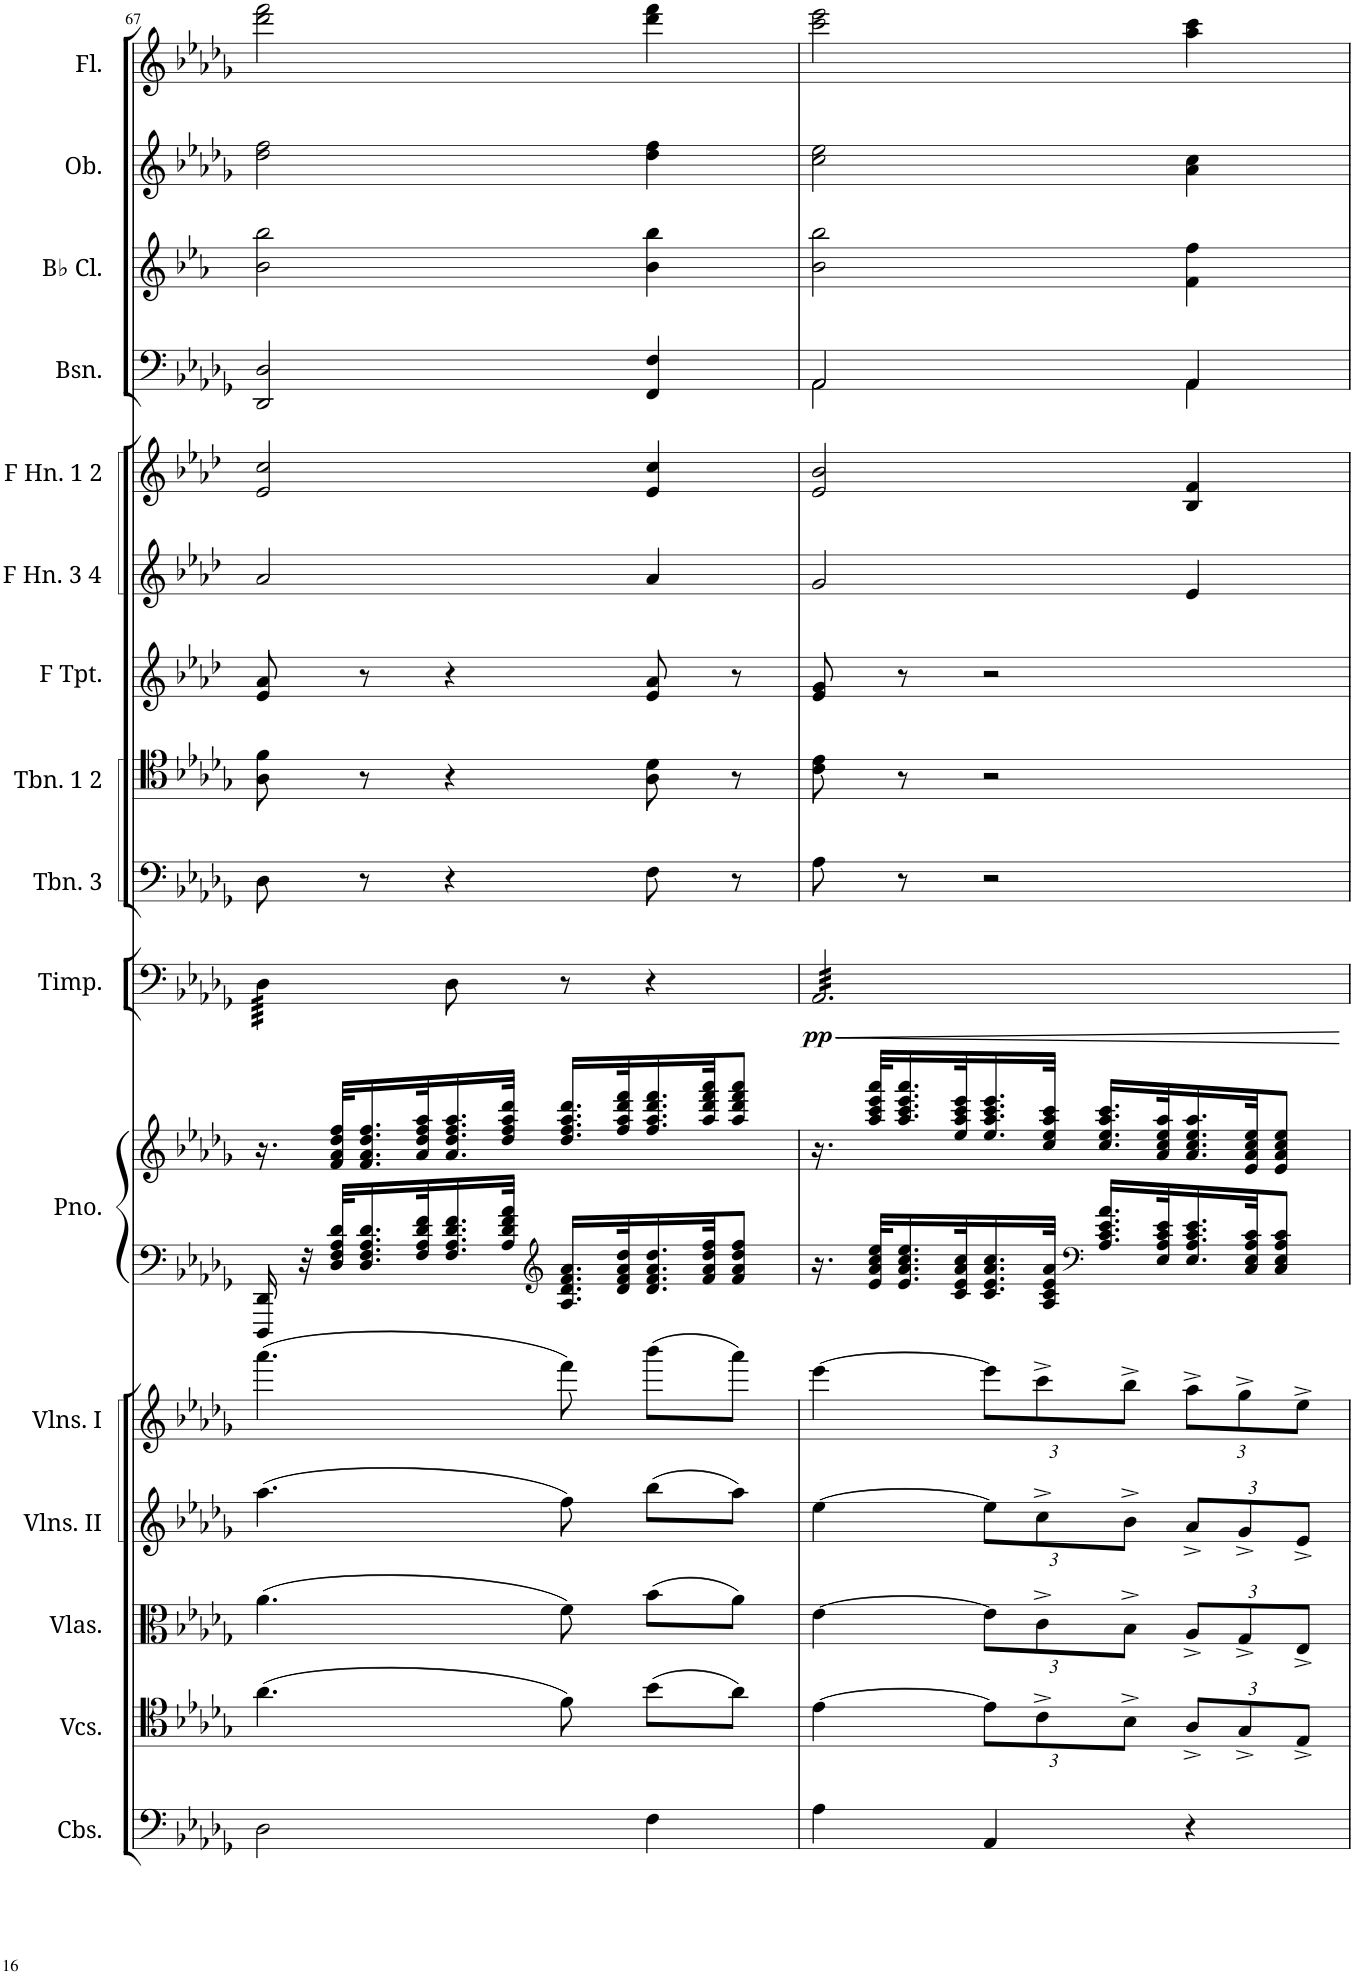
**kern	**kern	**kern	**kern	**kern	**kern	**kern	**kern	**dynam	**kern	**kern	**kern	**kern	**kern	**kern	**kern	**kern	**kern
*part16	*part15	*part14	*part13	*part12	*part11	*part11	*part10	*part10	*part9	*part8	*part7	*part6	*part5	*part4	*part3	*part2	*part1
*staff17	*staff16	*staff15	*staff14	*staff13	*staff12	*staff11	*staff10	*staff10	*staff9	*staff8	*staff7	*staff6	*staff5	*staff4	*staff3	*staff2	*staff1
*I"Contrabasses	*I"Violoncellos	*I"Violas	*I"Violins II	*I"Violins I	*I"Grand Piano	*	*I"Timpani (Ab-Db-Eb)	*	*I"Trombone 3	*I"Trombone 1 &amp; 2	*I"F Trumpet	*I"F Horn 3 &amp; 4	*I"F Horn 1 &amp; 2	*I"Bassoon	*I"Bb Clarinet	*I"Oboe	*I"Flute
*I'Cbs.	*I'Vcs.	*I'Vlas.	*I'Vlns. II	*I'Vlns. I	*I'Pno.	*	*I'Timp.	*	*I'Tbn. 3	*I'Tbn. 1 2	*I'F Tpt.	*I'F Hn. 3 4	*I'F Hn. 1 2	*I'Bsn.	*I'Bb Cl.	*I'Ob.	*I'Fl.
!!LO:PB:g=z
*clefF4	*clefC4	*clefC3	*clefG2	*clefG2	*clefF4	*clefG2	*clefF4	*	*clefF4	*clefC4	*clefG2	*clefG2	*clefG2	*clefF4	*clefG2	*clefG2	*clefG2
*Trd7c12	*	*	*	*	*	*	*	*	*	*	*Trd-3c-5	*Trd4c7	*Trd4c7	*	*Trd1c2	*	*
*k[b-e-a-d-g-]	*k[b-e-a-d-g-]	*k[b-e-a-d-g-]	*k[b-e-a-d-g-]	*k[b-e-a-d-g-]	*k[b-e-a-d-g-]	*k[b-e-a-d-g-]	*k[b-e-a-d-g-]	*	*k[b-e-a-d-g-]	*k[b-e-a-d-g-]	*k[b-e-a-d-]	*k[b-e-a-d-]	*k[b-e-a-d-]	*k[b-e-a-d-g-]	*k[b-e-a-]	*k[b-e-a-d-g-]	*k[b-e-a-d-g-]
*M6/8	*M6/8	*M6/8	*M6/8	*M6/8	*M6/8	*M6/8	*M6/8	*	*M6/8	*M6/8	*M6/8	*M6/8	*M6/8	*M6/8	*M6/8	*M6/8	*M6/8
=67	=67	=67	=67	=67	=67	=67	=67	=67	=67	=67	=67	=67	=67	=67	=67	=67	=67
*	*	*	*	*	*	*	*tremolo	*	*	*	*	*	*	*	*	*	*
2D-\	(4.a-\	(4.a-\	(4.aa-\	(4.aaa-\	16DDD-/ 16DD-/	16.r	64D-\LLLL	.	8D-\	8A-\ 8f\	8e-/ 8a-/	2a-/	2e-/ 2cc/	2DD-/ 2D-/	2b-\ 2bb-\	2dd-\ 2ff\	2ddd-\ 2fff\
.	.	.	.	.	.	.	64D-\	.	.	.	.	.	.	.	.	.	.
.	.	.	.	.	.	.	64D-\	.	.	.	.	.	.	.	.	.	.
.	.	.	.	.	.	.	64D-\	.	.	.	.	.	.	.	.	.	.
.	.	.	.	.	32r	.	64D-\	.	.	.	.	.	.	.	.	.	.
.	.	.	.	.	.	.	64D-\	.	.	.	.	.	.	.	.	.	.
.	.	.	.	.	32D-/ 32F/ 32A-/ 32d-/KLL	32f/ 32a-/ 32dd-/ 32ff/KLL	64D-\	.	.	.	.	.	.	.	.	.	.
.	.	.	.	.	.	.	64D-\	.	.	.	.	.	.	.	.	.	.
.	.	.	.	.	16.D-/ 16.F/ 16.A-/ 16.d-/	16.f/ 16.a-/ 16.dd-/ 16.ff/	64D-\	.	8r	8r	8r	.	.	.	.	.	.
.	.	.	.	.	.	.	64D-\	.	.	.	.	.	.	.	.	.	.
.	.	.	.	.	.	.	64D-\	.	.	.	.	.	.	.	.	.	.
.	.	.	.	.	.	.	64D-\	.	.	.	.	.	.	.	.	.	.
.	.	.	.	.	.	.	64D-\	.	.	.	.	.	.	.	.	.	.
.	.	.	.	.	.	.	64D-\	.	.	.	.	.	.	.	.	.	.
.	.	.	.	.	32F/ 32A-/ 32d-/ 32f/K	32a-/ 32dd-/ 32ff/ 32aa-/K	64D-\	.	.	.	.	.	.	.	.	.	.
.	.	.	.	.	.	.	64D-\JJJJ	.	.	.	.	.	.	.	.	.	.
*	*	*	*	*	*	*	*Xtremolo	*	*	*	*	*	*	*	*	*	*
.	.	.	.	.	16.F/ 16.A-/ 16.d-/ 16.f/	16.a-/ 16.dd-/ 16.ff/ 16.aa-/	8D-\	.	4r	4r	4r	.	.	.	.	.	.
.	.	.	.	.	32A-/ 32d-/ 32f/ 32a-/JJk	32dd-/ 32ff/ 32aa-/ 32ddd-/JJk	.	.	.	.	.	.	.	.	.	.	.
*	*	*	*	*	*clefG2	*	*	*	*	*	*	*	*	*	*	*	*
.	8f\)	8f\)	8ff\)	8fff\)	16.A-/ 16.d-/ 16.f/ 16.a-/LL	16.dd-/ 16.ff/ 16.aa-/ 16.ddd-/LL	8r	.	.	.	.	.	.	.	.	.	.
.	.	.	.	.	32d-/ 32f/ 32a-/ 32dd-/K	32ff/ 32aa-/ 32ddd-/ 32fff/K	.	.	.	.	.	.	.	.	.	.	.
4F\	(8b-\L	(8b-\L	(8bb-\L	(8bbb-\L	16.d-/ 16.f/ 16.a-/ 16.dd-/	16.ff/ 16.aa-/ 16.ddd-/ 16.fff/	4r	.	8F\	8A-\ 8d-\	8e-/ 8a-/	4a-/	4e-/ 4cc/	4FF/ 4F/	4b-\ 4bb-\	4dd-\ 4ff\	4ddd-\ 4fff\
.	.	.	.	.	32f/ 32a-/ 32dd-/ 32ff/JK	32aa-/ 32ddd-/ 32fff/ 32aaa-/JK	.	.	.	.	.	.	.	.	.	.	.
.	8a-\J)	8a-\J)	8aa-\J)	8aaa-\J)	8f/ 8a-/ 8dd-/ 8ff/J	8aa-/ 8ddd-/ 8fff/ 8aaa-/J	.	.	8r	8r	8r	.	.	.	.	.	.
=68	=68	=68	=68	=68	=68	=68	=68	=68	=68	=68	=68	=68	=68	=68	=68	=68	=68
!	!	!	!	!	!	!	!LO:N:head=open	!LO:HP:b	!	!	!	!	!	!	!	!	!
*	*	*	*	*	*	*	*	*	*	*	*	*	*	*^	*	*	*
!	!	!	!	!	!	!	!	!LO:DY:n=1:b	!	!	!	!	!	!	!	!	!	!
*	*	*	*	*	*	*	*tremolo	*	*	*	*	*	*	*	*	*	*	*
4A-\	[4e-\	[4e-\	[4ee-\	[4eee-\	16.r	16.r	64AA-/LLLL	< pp	8A-\	8c\ 8e-\	8e-/ 8g/	2g/	2e-/ 2b-/	2AA-/	2AA-\	2b-\ 2bb-\	2cc\ 2ee-\	2ccc\ 2eee-\
.	.	.	.	.	.	.	64AA-/	.	.	.	.	.	.	.	.	.	.	.
.	.	.	.	.	.	.	64AA-/	.	.	.	.	.	.	.	.	.	.	.
.	.	.	.	.	.	.	64AA-/	.	.	.	.	.	.	.	.	.	.	.
.	.	.	.	.	.	.	64AA-/	.	.	.	.	.	.	.	.	.	.	.
.	.	.	.	.	.	.	64AA-/	.	.	.	.	.	.	.	.	.	.	.
.	.	.	.	.	32e-/ 32a-/ 32cc/ 32ee-/KLL	32aa-/ 32ccc/ 32eee-/ 32aaa-/KLL	64AA-/	.	.	.	.	.	.	.	.	.	.	.
.	.	.	.	.	.	.	64AA-/	.	.	.	.	.	.	.	.	.	.	.
.	.	.	.	.	16.e-/ 16.a-/ 16.cc/ 16.ee-/	16.aa-/ 16.ccc/ 16.eee-/ 16.aaa-/	64AA-/	.	8r	8r	8r	.	.	.	.	.	.	.
.	.	.	.	.	.	.	64AA-/	.	.	.	.	.	.	.	.	.	.	.
.	.	.	.	.	.	.	64AA-/	.	.	.	.	.	.	.	.	.	.	.
.	.	.	.	.	.	.	64AA-/JJJJ	.	.	.	.	.	.	.	.	.	.	.
!	!	!	!	!	!	!	!LO:N:head=open	!	!	!	!	!	!	!	!	!	!	!
.	.	.	.	.	.	.	64AA-LLLL	.	.	.	.	.	.	.	.	.	.	.
.	.	.	.	.	.	.	64AA-	.	.	.	.	.	.	.	.	.	.	.
.	.	.	.	.	32c/ 32e-/ 32a-/ 32cc/K	32ee-/ 32aa-/ 32ccc/ 32eee-/K	64AA-	.	.	.	.	.	.	.	.	.	.	.
.	.	.	.	.	.	.	64AA-	.	.	.	.	.	.	.	.	.	.	.
*	*Xbrackettup	*Xbrackettup	*Xbrackettup	*Xbrackettup	*	*	*	*	*	*	*	*	*	*	*	*	*	*
4AA-/	12e-\L]	12e-\L]	12ee-\L]	12eee-\L]	16.c/ 16.e-/ 16.a-/ 16.cc/	16.ee-/ 16.aa-/ 16.ccc/ 16.eee-/	64AA-	.	2r	2r	2r	.	.	.	.	.	.	.
.	.	.	.	.	.	.	64AA-	.	.	.	.	.	.	.	.	.	.	.
.	.	.	.	.	.	.	64AA-	.	.	.	.	.	.	.	.	.	.	.
.	.	.	.	.	.	.	64AA-	.	.	.	.	.	.	.	.	.	.	.
.	.	.	.	.	.	.	64AA-	.	.	.	.	.	.	.	.	.	.	.
.	.	.	.	.	.	.	64AA-	.	.	.	.	.	.	.	.	.	.	.
.	12c^\	12c^\	12cc^\	12ccc^\	.	.	.	.	.	.	.	.	.	.	.	.	.	.
.	.	.	.	.	32A-/ 32c/ 32e-/ 32a-/JJk	32cc/ 32ee-/ 32aa-/ 32ccc/JJk	64AA-	.	.	.	.	.	.	.	.	.	.	.
.	.	.	.	.	.	.	64AA-JJJJ	.	.	.	.	.	.	.	.	.	.	.
*	*	*	*	*	*clefF4	*	*	*	*	*	*	*	*	*	*	*	*	*
!	!	!	!	!	!	!	!LO:N:head=open	!	!	!	!	!	!	!	!	!	!	!
.	.	.	.	.	16.A-/ 16.c/ 16.e-/ 16.a-/LL	16.cc/ 16.ee-/ 16.aa-/ 16.ccc/LL	64AA-LLLL	.	.	.	.	.	.	.	.	.	.	.
.	.	.	.	.	.	.	64AA-	.	.	.	.	.	.	.	.	.	.	.
.	.	.	.	.	.	.	64AA-	.	.	.	.	.	.	.	.	.	.	.
.	12B-^\J	12B-^\J	12b-^\J	12bb-^\J	.	.	.	.	.	.	.	.	.	.	.	.	.	.
.	.	.	.	.	.	.	64AA-	.	.	.	.	.	.	.	.	.	.	.
.	.	.	.	.	.	.	64AA-	.	.	.	.	.	.	.	.	.	.	.
.	.	.	.	.	.	.	64AA-	.	.	.	.	.	.	.	.	.	.	.
.	.	.	.	.	32E-/ 32A-/ 32c/ 32e-/K	32a-/ 32cc/ 32ee-/ 32aa-/K	64AA-	.	.	.	.	.	.	.	.	.	.	.
.	.	.	.	.	.	.	64AA-	.	.	.	.	.	.	.	.	.	.	.
4r	12A-^/L	12A-^/L	12a-^/L	12aa-^\L	16.E-/ 16.A-/ 16.c/ 16.e-/	16.a-/ 16.cc/ 16.ee-/ 16.aa-/	64AA-	.	.	.	.	4e-/	4B-/ 4f/	4AA-/	4AA-\	4f\ 4ff\	4a-\ 4cc\	4aa-\ 4ccc\
.	.	.	.	.	.	.	64AA-	.	.	.	.	.	.	.	.	.	.	.
.	.	.	.	.	.	.	64AA-	.	.	.	.	.	.	.	.	.	.	.
.	.	.	.	.	.	.	64AA-JJJJ	.	.	.	.	.	.	.	.	.	.	.
!	!	!	!	!	!	!	!LO:N:head=open	!	!	!	!	!	!	!	!	!	!	!
.	.	.	.	.	.	.	64AA-LLLL	.	.	.	.	.	.	.	.	.	.	.
.	.	.	.	.	.	.	64AA-	.	.	.	.	.	.	.	.	.	.	.
.	12G-^/	12G-^/	12g-^/	12gg-^\	.	.	.	.	.	.	.	.	.	.	.	.	.	.
.	.	.	.	.	32C/ 32E-/ 32A-/ 32c/JK	32e-/ 32a-/ 32cc/ 32ee-/JK	64AA-	.	.	.	.	.	.	.	.	.	.	.
.	.	.	.	.	.	.	64AA-	.	.	.	.	.	.	.	.	.	.	.
.	.	.	.	.	8C/ 8E-/ 8A-/ 8c/J	8e-/ 8a-/ 8cc/ 8ee-/J	64AA-	.	.	.	.	.	.	.	.	.	.	.
.	.	.	.	.	.	.	64AA-	.	.	.	.	.	.	.	.	.	.	.
.	.	.	.	.	.	.	64AA-	.	.	.	.	.	.	.	.	.	.	.
.	12E-^/J	12E-^/J	12e-^/J	12ee-^\J	.	.	.	.	.	.	.	.	.	.	.	.	.	.
.	.	.	.	.	.	.	64AA-	.	.	.	.	.	.	.	.	.	.	.
.	.	.	.	.	.	.	64AA-	.	.	.	.	.	.	.	.	.	.	.
.	.	.	.	.	.	.	64AA-	.	.	.	.	.	.	.	.	.	.	.
.	.	.	.	.	.	.	64AA-	.	.	.	.	.	.	.	.	.	.	.
.	.	.	.	.	.	.	64AA-JJJJ	.	.	.	.	.	.	.	.	.	.	.
*	*	*	*	*	*	*	*Xtremolo	*	*	*	*	*	*	*	*	*	*	*
*	*	*	*	*	*	*	*	*	*	*	*	*	*	*v	*v	*	*	*
.	.	.	.	.	.	.	.	[	.	.	.	.	.	.	.	.	.
=	=	=	=	=	=	=	=	=	=	=	=	=	=	=	=	=	=
*-	*-	*-	*-	*-	*-	*-	*-	*-	*-	*-	*-	*-	*-	*-	*-	*-	*-
